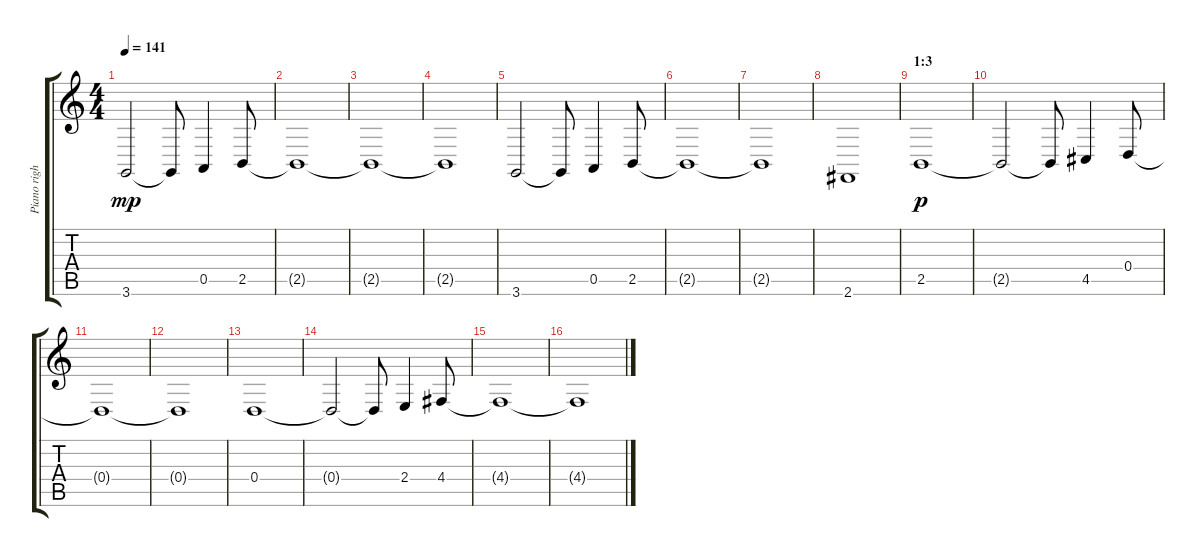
\track ("Piano right Hand" "Piano righ") {instrument acousticgrandpiano}
\staff {score tabs}
\tuning (E4 B3 G3 D3 A2 E2) {hide}
\ts (4 4)
\section ("" "")
\tempo 141
\clef g2
\ks c
3.6.2{dy mp} 3.6{t}.8 0.5.4 2.5.8 |
2.5{t}.1 |
2.5{t}.1 |
2.5{t}.1 |
3.6.2 3.6{t}.8 0.5.4 2.5.8 |
2.5{t}.1 |
2.5{t}.1 |
2.6.1 |
\section ("" "1:3")
2.5.1{dy p} |
2.5{t}.2 2.5{t}.8 4.5.4 0.4.8 |
0.4{t}.1 |
0.4{t}.1 |
0.4.1 |
0.4{t}.2 0.4{t}.8 2.4.4 4.4.8 |
4.4{t}.1 |
4.4{t}.1
